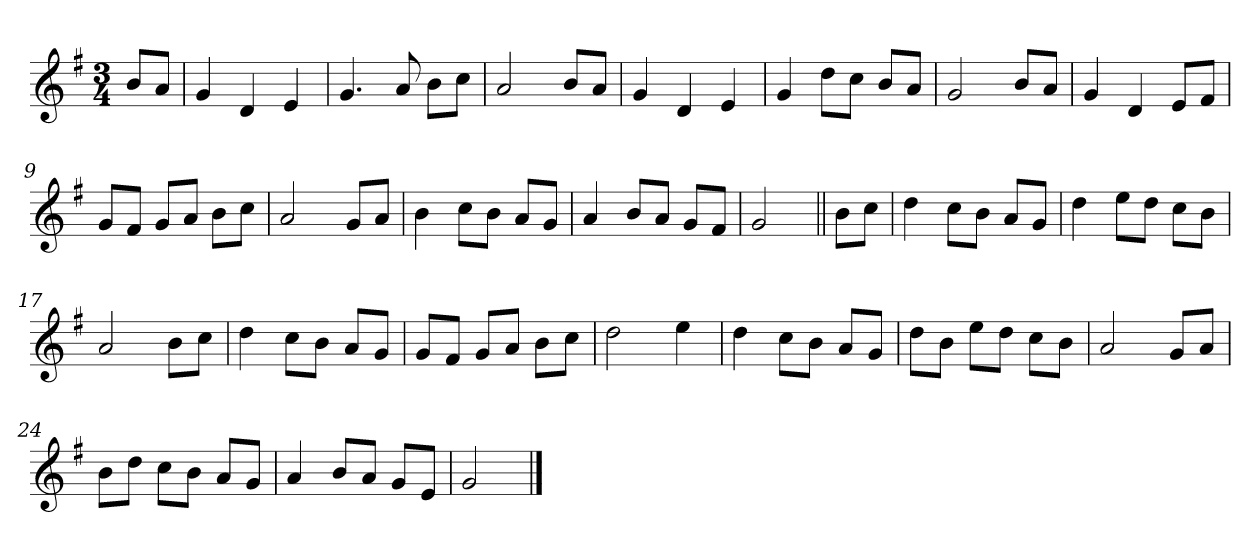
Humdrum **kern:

**kern
*part1
*staff1
*clefG2
*k[f#]
*G:
*M3/4
=1
8b/L
8a/J
=2
4g/
4d/
4e/
=3
4.g/
8a/
8b\L
8cc\J
=4
2a/
8b/L
8a/J
=5
4g/
4d/
4e/
=6
4g/
8dd\L
8cc\J
8b/L
8a/J
=7
2g/
8b/L
8a/J
=8
4g/
4d/
8e/L
8f#/J
=9
8g/L
8f#/J
8g/L
8a/J
8b\L
8cc\J
=10
2a/
8g/L
8a/J
!!LO:LB:g=z
=11
4b\
8cc\L
8b\J
8a/L
8g/J
=12
4a/
8b/L
8a/J
8g/L
8f#/J
=13
2g/
=14||
8b\L
8cc\J
=15
4dd\
8cc\L
8b\J
8a/L
8g/J
=16
4dd\
8ee\L
8dd\J
8cc\L
8b\J
=17
2a/
8b\L
8cc\J
=18
4dd\
8cc\L
8b\J
8a/L
8g/J
=19
8g/L
8f#/J
8g/L
8a/J
8b\L
8cc\J
=20
2dd\
4ee\
!!LO:LB:g=z
=21
4dd\
8cc\L
8b\J
8a/L
8g/J
=22
8dd\L
8b\J
8ee\L
8dd\J
8cc\L
8b\J
=23
2a/
8g/L
8a/J
=24
8b\L
8dd\J
8cc\L
8b\J
8a/L
8g/J
=25
4a/
8b/L
8a/J
8g/L
8e/J
=26
2g/
==
*-
